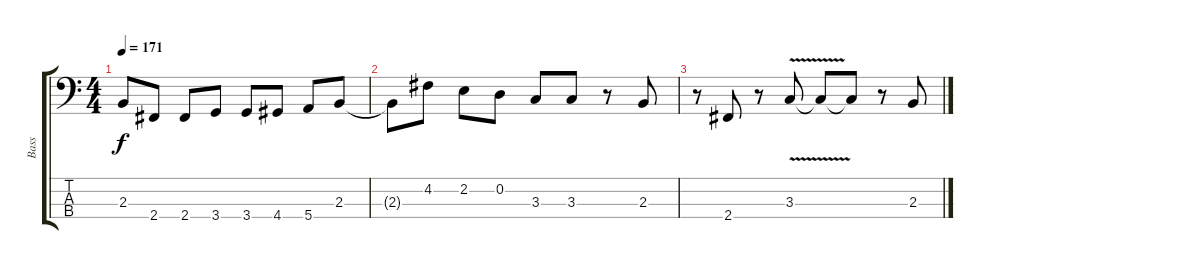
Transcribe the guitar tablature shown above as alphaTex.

\track ("Bass" "Bass") {instrument electricbassfinger}
\staff {score tabs}
\tuning (G2 D2 A1 E1) {hide}
\ts (4 4)
\tempo 171
\clef f4
\ks c
2.3{t}.8{dy f} 2.4.8 2.4.8 3.4.8 3.4.8 4.4.8 5.4.8 2.3.8 |
2.3{t}.8 4.2.8 2.2.8 0.2.8 3.3.8 3.3.8 r.8 2.3.8 |
r.8 2.4.8 r.8 3.3{v}.8 3.3{t}.8 3.3{t}.8 r.8 2.3.8
